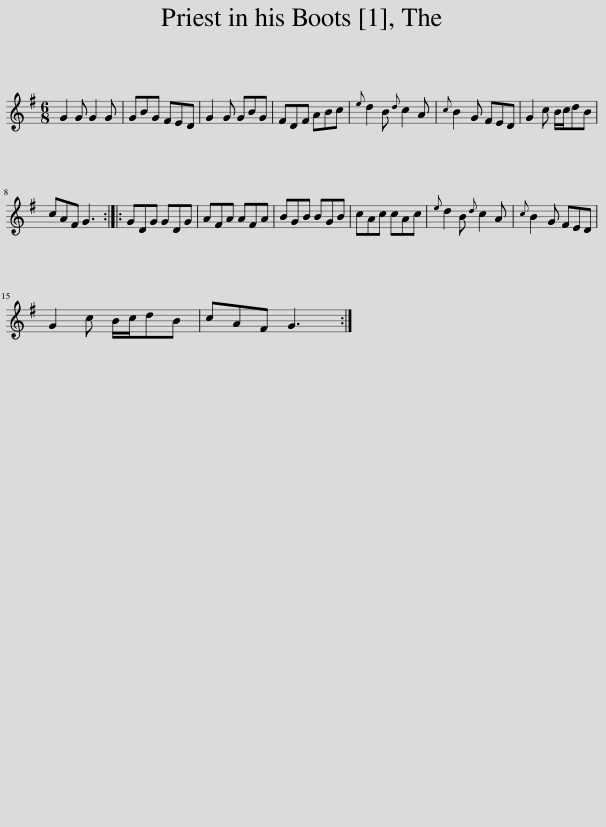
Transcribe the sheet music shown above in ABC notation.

X:1
L:1/8
M:6/8
I:linebreak $
K:G
V:1 treble
V:1
 G2 G G2 G | GBG FED | G2 G GBG | FDF ABc |{e} d2 B{d} c2 A | %5
{c} B2 G FED | G2 c B/c/dB |$ cAF G3 :: GDG GDG | AFA AFA | %10
 BGB BGB | cAc cAc |{e} d2 B{d} c2 A |{c} B2 G FED |$ G2 c B/c/dB | %15
 cAF G3 :| %16
